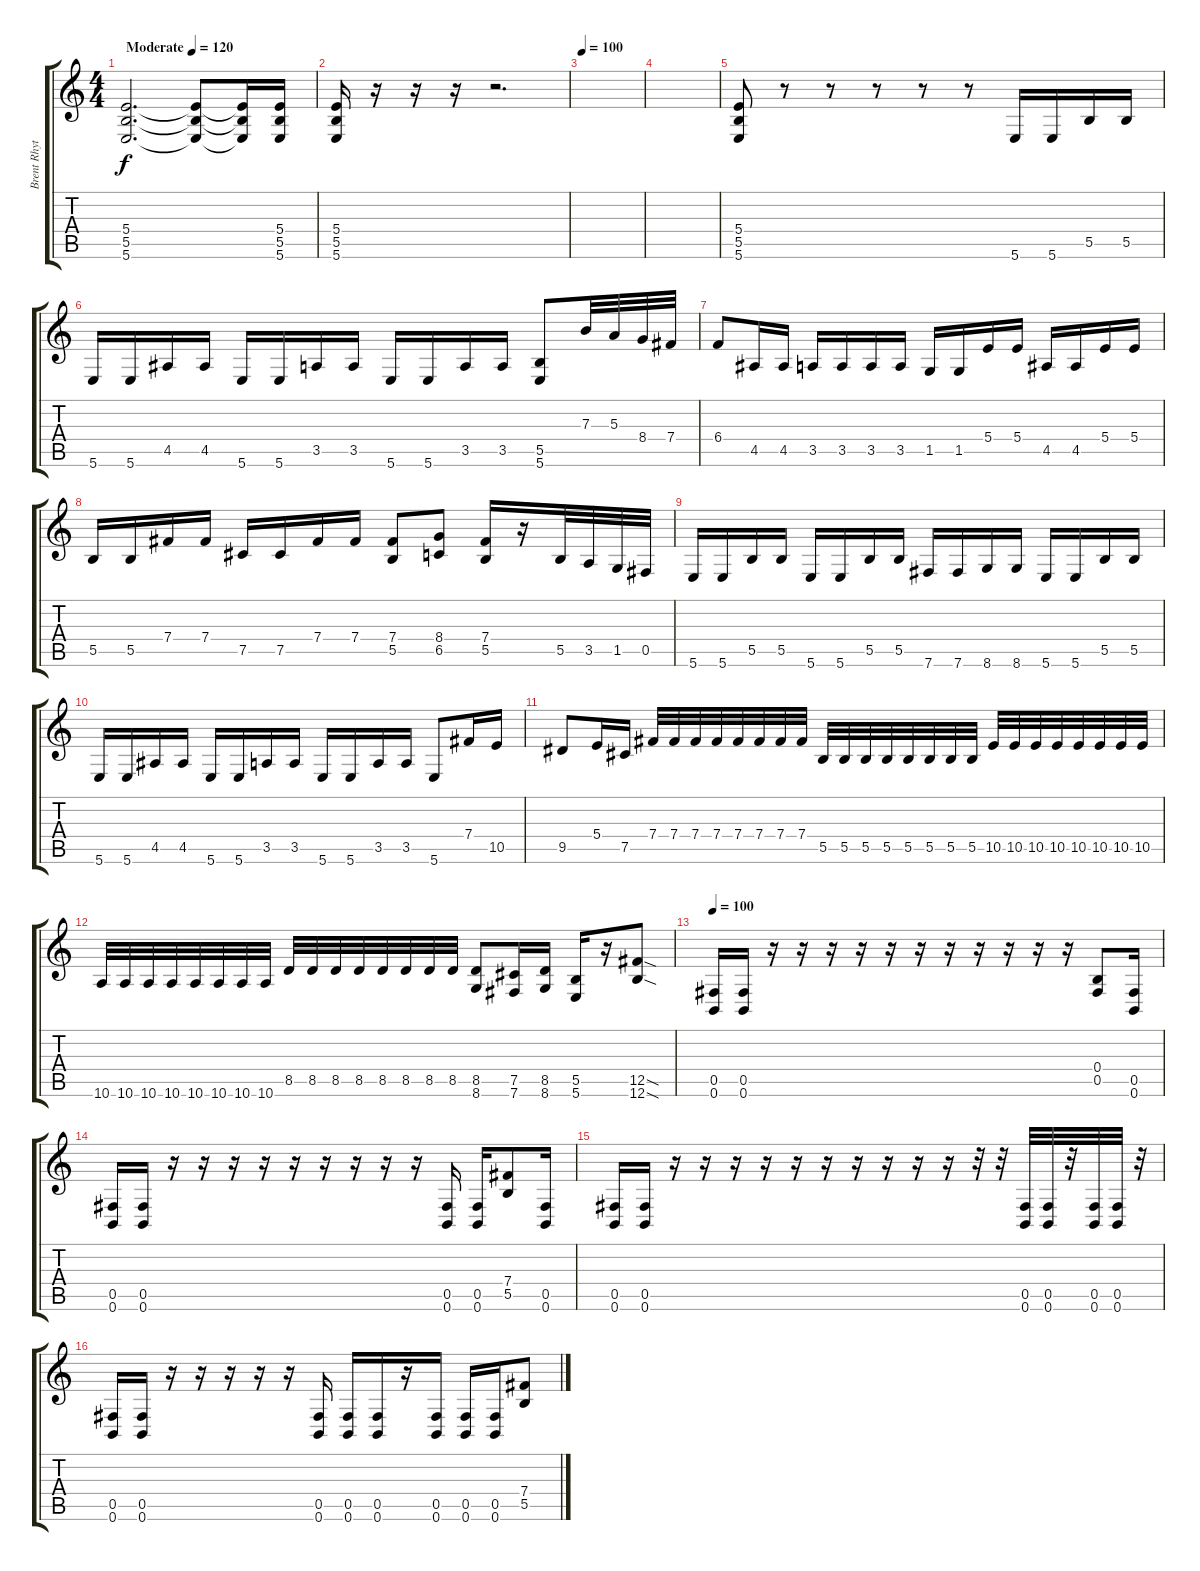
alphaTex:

\track ("Brent Rhythm" "Brent Rhyt") {instrument overdrivenguitar}
\staff {score tabs}
\tuning (Db4 Ab3 E3 B2 Gb2 B1) {hide}
\ts (4 4)
\tempo (120 "Moderate")
\tempo 100
\tempo (120 "Moderate")
\clef g2
\ks c
(5.4 5.5 5.6).2{d dy f instrument overdrivenguitar} (5.4{t} 5.5{t} 5.6{t}).8 (5.4{t} 5.5{t} 5.6{t}).16 (5.4 5.5 5.6).16 |
(5.4 5.5 5.6).16 r.16 r.16 r.16 r.2{d} |
\tempo 100
|
|
(5.4 5.5 5.6).8 r.8 r.8 r.8 r.8 r.8 5.6.16 5.6.16 5.5.16 5.5.16 |
5.6.16 5.6.16 4.5.16 4.5.16 5.6.16 5.6.16 3.5.16 3.5.16 5.6.16 5.6.16 3.5.16 3.5.16 (5.5 5.6).8 7.3.32 5.3.32 8.4.32 7.4.32 |
6.4.8 4.5.16 4.5.16 3.5.16 3.5.16 3.5.16 3.5.16 1.5.16 1.5.16 5.4.16 5.4.16 4.5.16 4.5.16 5.4.16 5.4.16 |
5.5.16 5.5.16 7.4.16 7.4.16 7.5.16 7.5.16 7.4.16 7.4.16 (7.4 5.5).8 (8.4 6.5).8 (7.4 5.5).16 r.16 5.5.32 3.5.32 1.5.32 0.5.32 |
5.6.16 5.6.16 5.5.16 5.5.16 5.6.16 5.6.16 5.5.16 5.5.16 7.6.16 7.6.16 8.6.16 8.6.16 5.6.16 5.6.16 5.5.16 5.5.16 |
5.6.16 5.6.16 4.5.16 4.5.16 5.6.16 5.6.16 3.5.16 3.5.16 5.6.16 5.6.16 3.5.16 3.5.16 5.6.8 7.4.16 10.5.16 |
9.5.8 5.4.16 7.5.16 7.4.32 7.4.32 7.4.32 7.4.32 7.4.32 7.4.32 7.4.32 7.4.32 5.5.32 5.5.32 5.5.32 5.5.32 5.5.32 5.5.32 5.5.32 5.5.32 10.5.32 10.5.32 10.5.32 10.5.32 10.5.32 10.5.32 10.5.32 10.5.32 |
10.6.32 10.6.32 10.6.32 10.6.32 10.6.32 10.6.32 10.6.32 10.6.32 8.5.32 8.5.32 8.5.32 8.5.32 8.5.32 8.5.32 8.5.32 8.5.32 (8.5 8.6).8 (7.5 7.6).16 (8.5 8.6).16 (5.5 5.6).16 r.16 (12.5{sod} 12.6{sod}).8 |
\tempo 100
(0.5 0.6).16 (0.5 0.6).16 r.16 r.16 r.16 r.16 r.16 r.16 r.16 r.16 r.16 r.16 r.16 (0.4 0.5).8 (0.5 0.6).16 |
(0.5 0.6).16 (0.5 0.6).16 r.16 r.16 r.16 r.16 r.16 r.16 r.16 r.16 r.16 (0.5 0.6).16 (0.5 0.6).16 (7.4 5.5).8 (0.5 0.6).16 |
(0.5 0.6).16 (0.5 0.6).16 r.16 r.16 r.16 r.16 r.16 r.16 r.16 r.16 r.16 r.16 r.32 r.32 (0.5 0.6).32 (0.5 0.6).32 r.32 (0.5 0.6).32 (0.5 0.6).32 r.32 |
(0.5 0.6).16 (0.5 0.6).16 r.16 r.16 r.16 r.16 r.16 (0.5 0.6).16 (0.5 0.6).16 (0.5 0.6).16 r.16 (0.5 0.6).16 (0.5 0.6).16 (0.5 0.6).16 (7.4 5.5).8
